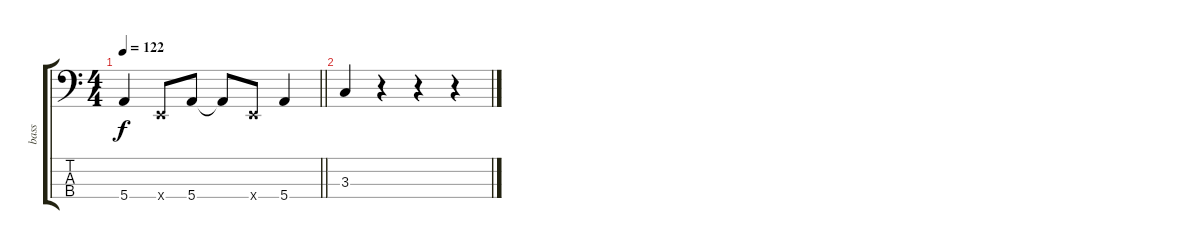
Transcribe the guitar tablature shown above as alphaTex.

\track ("bass" "bass") {instrument electricbassfinger}
\staff {score tabs}
\tuning (G2 D2 A1 E1) {hide}
\ts (4 4)
\tempo 122
\clef f4
\barLineRight lightlight
\ks c
5.4.4{dy f} 0.4{x}.8 5.4.8 5.4{t}.8 0.4{x}.8 5.4.4 |
3.3.4 r.4 r.4 r.4
